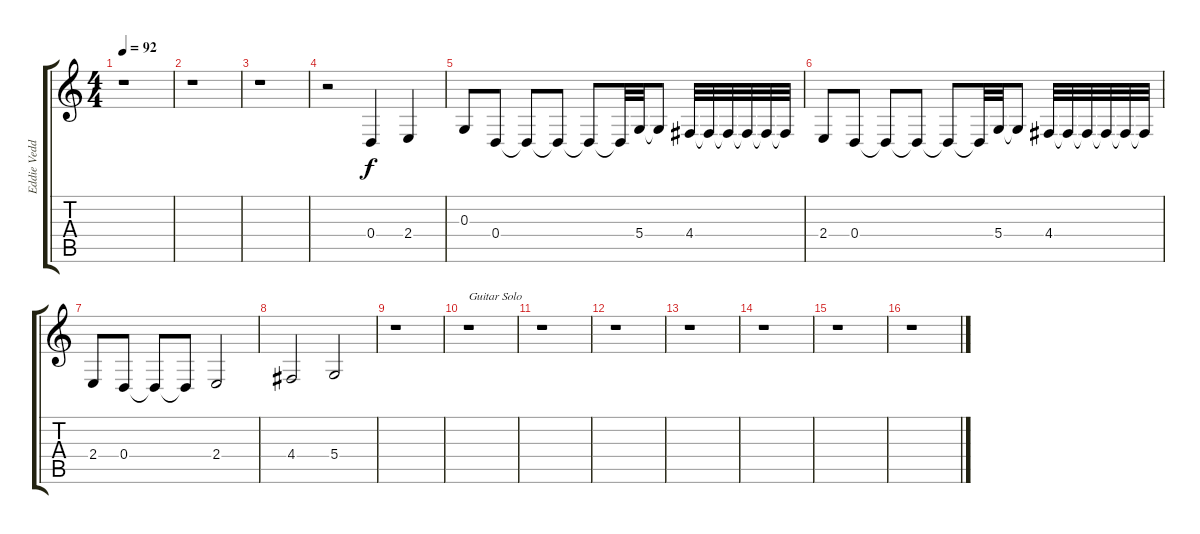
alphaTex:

\track ("Eddie Vedder" "Eddie Vedd") {instrument tenorsax}
\staff {score tabs}
\tuning (E4 B3 G3 D3 A2 E2) {hide}
\ts (4 4)
\tempo 92
\clef g2
\ks c
r.1{dy f} |
r.1 |
r.1 |
r.2 0.4.4 2.4.4 |
0.3.8 0.4.8 0.4{t}.8 0.4{t}.8 0.4{t}.8 0.4{t}.32 5.4.32 5.4{t}.8 4.4.32 4.4{t}.32 4.4{t}.32 4.4{t}.32 4.4{t}.32 4.4{t}.32 |
2.4.8 0.4.8 0.4{t}.8 0.4{t}.8 0.4{t}.8 0.4{t}.32 5.4.32 5.4{t}.8 4.4.32 4.4{t}.32 4.4{t}.32 4.4{t}.32 4.4{t}.32 4.4{t}.32 |
2.4.8 0.4.8 0.4{t}.8 0.4{t}.8 2.4.2 |
4.4.2 5.4.2 |
r.1 |
r.1{txt "Guitar Solo"} |
r.1 |
r.1 |
r.1 |
r.1 |
r.1 |
r.1
